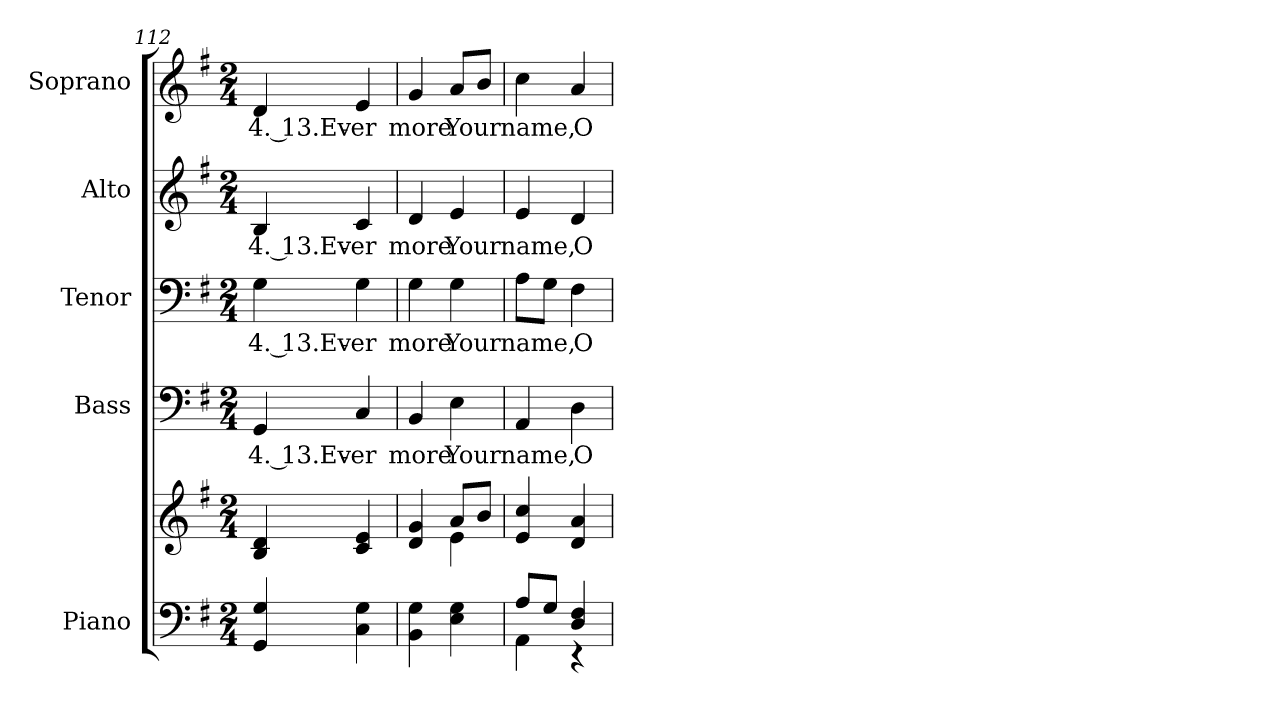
**kern	**kern	**kern	**text	**kern	**text	**kern	**text	**kern	**text
*part5	*part5	*part4	*part4	*part3	*part3	*part2	*part2	*part1	*part1
*staff6	*staff5	*staff4	*staff4	*staff3	*staff3	*staff2	*staff2	*staff1	*staff1
*I"Piano	*	*I"Bass	*	*I"Tenor	*	*I"Alto	*	*I"Soprano	*
*I'Pno.	*	*I'B.	*	*I'T.	*	*I'A.	*	*I'S.	*
*clefF4	*clefG2	*clefF4	*	*clefF4	*	*clefG2	*	*clefG2	*
*k[f#]	*k[f#]	*k[f#]	*	*k[f#]	*	*k[f#]	*	*k[f#]	*
*G:	*G:	*G:	*	*G:	*	*G:	*	*G:	*
*M2/4	*M2/4	*M2/4	*	*M2/4	*	*M2/4	*	*M2/4	*
=112	=112	=112	=112	=112	=112	=112	=112	=112	=112
*	*^	*	*	*	*	*	*	*	*
!	!	!	!	!LO:LY:b:color=#000000	!	!	!	!	!	!
!	!	!	!	!	!	!LO:LY:b:color=#000000	!	!	!	!
!	!	!	!	!	!	!	!	!LO:LY:b:color=#000000	!	!
!	!	!	!	!	!	!	!	!	!	!LO:LY:b:color=#000000
4GGi/ 4Gi	4Bi/ 4di	2ryy	4GGi/	4. 13.Ev-	4Gi\	4. 13.Ev-	4Bi/	4. 13.Ev-	4di/	4. 13.Ev-
!	!	!	!	!LO:LY:b:color=#000000	!	!	!	!	!	!
!	!	!	!	!	!	!LO:LY:b:color=#000000	!	!	!	!
!	!	!	!	!	!	!	!	!LO:LY:b:color=#000000	!	!
!	!	!	!	!	!	!	!	!	!	!LO:LY:b:color=#000000
4Ci\ 4Gi	4ci/ 4ei	.	4Ci/	-er	4Gi\	-er	4ci/	-er	4ei/	-er
=113	=113	=113	=113	=113	=113	=113	=113	=113	=113	=113
!	!	!	!	!LO:LY:b:color=#000000	!	!	!	!	!	!
!	!	!	!	!	!	!LO:LY:b:color=#000000	!	!	!	!
!	!	!	!	!	!	!	!	!LO:LY:b:color=#000000	!	!
!	!	!	!	!	!	!	!	!	!	!LO:LY:b:color=#000000
4BBi\ 4Gi	4di/ 4gi	4ryy	4BBi/	more	4Gi\	more	4di/	more	4gi/	more
!	!	!	!	!LO:LY:b:color=#000000	!	!	!	!	!	!
!	!	!	!	!	!	!LO:LY:b:color=#000000	!	!	!	!
!	!	!	!	!	!	!	!	!LO:LY:b:color=#000000	!	!
!	!	!	!	!	!	!	!	!	!	!LO:LY:b:color=#000000
4Ei\ 4Gi	8ai/L	4ei\	4Ei\	Your	4Gi\	Your	4ei/	Your	8ai/L	Your
.	8bi/J	.	.	.	.	.	.	.	8bi/J	.
*	*v	*v	*	*	*	*	*	*	*	*
=114	=114	=114	=114	=114	=114	=114	=114	=114	=114
*^	*	*	*	*	*	*	*	*	*
!	!	!	!	!LO:LY:b:color=#000000	!	!	!	!	!	!
!	!	!	!	!	!	!LO:LY:b:color=#000000	!	!	!	!
!	!	!	!	!	!	!	!	!LO:LY:b:color=#000000	!	!
!	!	!	!	!	!	!	!	!	!	!LO:LY:b:color=#000000
8Ai/L	4AAi\	4ei/ 4cci	4AAi/	name,	8Ai\L	name,	4ei/	name,	4cci\	name,
8Gi/J	.	.	.	.	8Gi\J	.	.	.	.	.
!	!	!	!	!LO:LY:b:color=#000000	!	!	!	!	!	!
!	!	!	!	!	!	!LO:LY:b:color=#000000	!	!	!	!
!	!	!	!	!	!	!	!	!LO:LY:b:color=#000000	!	!
!	!	!	!	!	!	!	!	!	!	!LO:LY:b:color=#000000
4Di/ 4F#i	4r	4di/ 4ai	4Di\	O	4F#i\	O	4di/	O	4ai/	O
*v	*v	*	*	*	*	*	*	*	*	*
=	=	=	=	=	=	=	=	=	=
*-	*-	*-	*-	*-	*-	*-	*-	*-	*-
